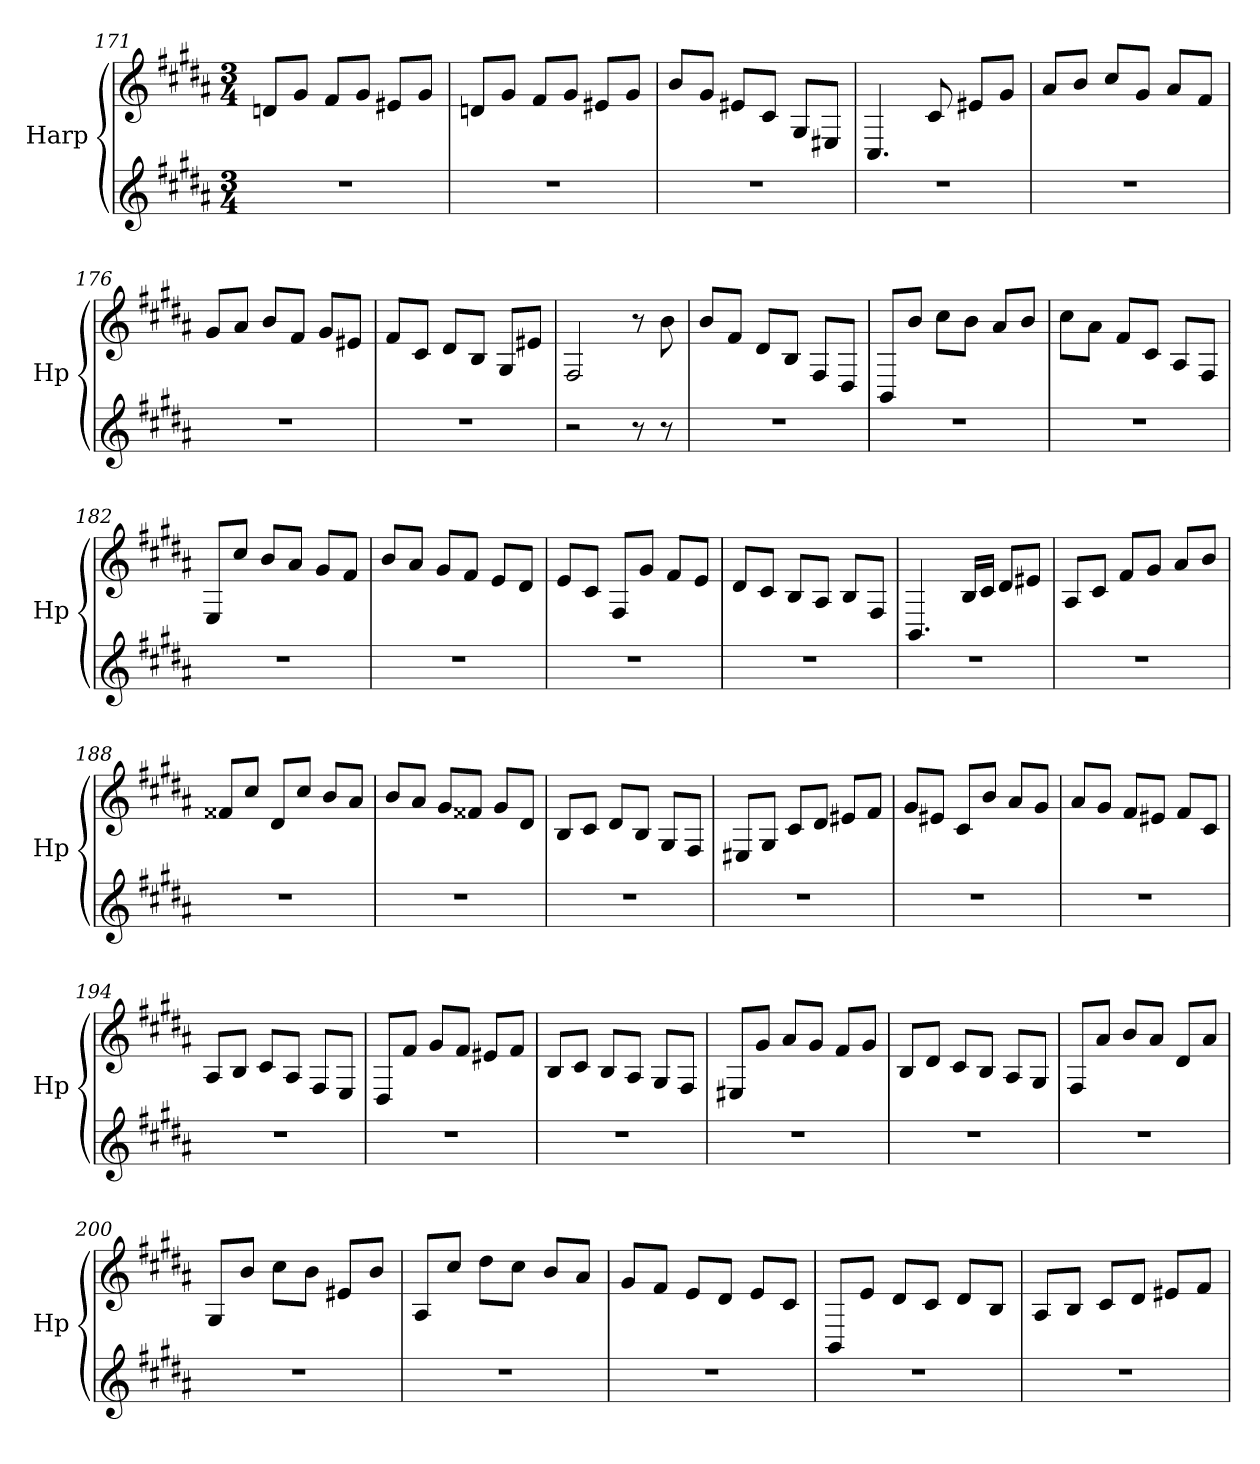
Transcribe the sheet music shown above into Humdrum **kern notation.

**kern	**kern
*part1	*part1
*staff2	*staff1
*I"Harp	*
*I'Hp	*
*clefG2	*clefG2
*k[f#c#g#d#a#]	*k[f#c#g#d#a#]
*M3/4	*M3/4
=171	=171
2.r	8dn/L
.	8g#/J
.	8f#/L
.	8g#/J
.	8e#X/L
.	8g#/J
=172	=172
2.r	8dn/L
.	8g#/J
.	8f#/L
.	8g#/J
.	8e#X/L
.	8g#/J
!!LO:PB:g=z
=173	=173
2.r	8b/L
.	8g#/J
.	8e#X/L
.	8c#/J
.	8G#/L
.	8E#X/J
=174	=174
2.r	4.C#/
.	8c#/
.	8e#X/L
.	8g#/J
=175	=175
2.r	8a#/L
.	8b/J
.	8cc#/L
.	8g#/J
.	8a#/L
.	8f#/J
=176	=176
2.r	8g#/L
.	8a#/J
.	8b/L
.	8f#/J
.	8g#/L
.	8e#X/J
=177	=177
2.r	8f#/L
.	8c#/J
.	8d#/L
.	8B/J
.	8G#/L
.	8e#X/J
=178	=178
2r	2F#/
8r	8r
8r	8b\
!!LO:LB:g=z
=179	=179
2.r	8b/L
.	8f#/J
.	8d#/L
.	8B/J
.	8F#/L
.	8D#/J
=180	=180
2.r	8BB/L
.	8b/J
.	8cc#\L
.	8b\J
.	8a#/L
.	8b/J
=181	=181
2.r	8cc#\L
.	8a#\J
.	8f#/L
.	8c#/J
.	8A#/L
.	8F#/J
=182	=182
2.r	8E/L
.	8cc#/J
.	8b/L
.	8a#/J
.	8g#/L
.	8f#/J
=183	=183
2.r	8b/L
.	8a#/J
.	8g#/L
.	8f#/J
.	8e/L
.	8d#/J
=184	=184
2.r	8e/L
.	8c#/J
.	8F#/L
.	8g#/J
.	8f#/L
.	8e/J
!!LO:LB:g=z
=185	=185
2.r	8d#/L
.	8c#/J
.	8B/L
.	8A#/J
.	8B/L
.	8F#/J
=186	=186
2.r	4.BB/
.	16B/LL
.	16c#/JJ
.	8d#/L
.	8e#X/J
=187	=187
2.r	8A#/L
.	8c#/J
.	8f#/L
.	8g#/J
.	8a#/L
.	8b/J
=188	=188
2.r	8f##X/L
.	8cc#/J
.	8d#/L
.	8cc#/J
.	8b/L
.	8a#/J
=189	=189
2.r	8b/L
.	8a#/J
.	8g#/L
.	8f##X/J
.	8g#/L
.	8d#/J
=190	=190
2.r	8B/L
.	8c#/J
.	8d#/L
.	8B/J
.	8G#/L
.	8F#/J
!!LO:LB:g=z
=191	=191
2.r	8E#X/L
.	8G#/J
.	8c#/L
.	8d#/J
.	8e#X/L
.	8f#/J
=192	=192
2.r	8g#/L
.	8e#X/J
.	8c#/L
.	8b/J
.	8a#/L
.	8g#/J
=193	=193
2.r	8a#/L
.	8g#/J
.	8f#/L
.	8e#X/J
.	8f#/L
.	8c#/J
=194	=194
2.r	8A#/L
.	8B/J
.	8c#/L
.	8A#/J
.	8F#/L
.	8E/J
=195	=195
2.r	8D#/L
.	8f#/J
.	8g#/L
.	8f#/J
.	8e#X/L
.	8f#/J
!!LO:LB:g=z
=196	=196
2.r	8B/L
.	8c#/J
.	8B/L
.	8A#/J
.	8G#/L
.	8F#/J
=197	=197
2.r	8E#X/L
.	8g#/J
.	8a#/L
.	8g#/J
.	8f#/L
.	8g#/J
=198	=198
2.r	8B/L
.	8d#/J
.	8c#/L
.	8B/J
.	8A#/L
.	8G#/J
=199	=199
2.r	8F#/L
.	8a#/J
.	8b/L
.	8a#/J
.	8d#/L
.	8a#/J
=200	=200
2.r	8G#/L
.	8b/J
.	8cc#\L
.	8b\J
.	8e#X/L
.	8b/J
=201	=201
2.r	8A#/L
.	8cc#/J
.	8dd#\L
.	8cc#\J
.	8b/L
.	8a#/J
!!LO:LB:g=z
=202	=202
2.r	8g#/L
.	8f#/J
.	8e/L
.	8d#/J
.	8e/L
.	8c#/J
=203	=203
2.r	8BB/L
.	8e/J
.	8d#/L
.	8c#/J
.	8d#/L
.	8B/J
=204	=204
2.r	8A#/L
.	8B/J
.	8c#/L
.	8d#/J
.	8e#X/L
.	8f#/J
=	=
*-	*-
